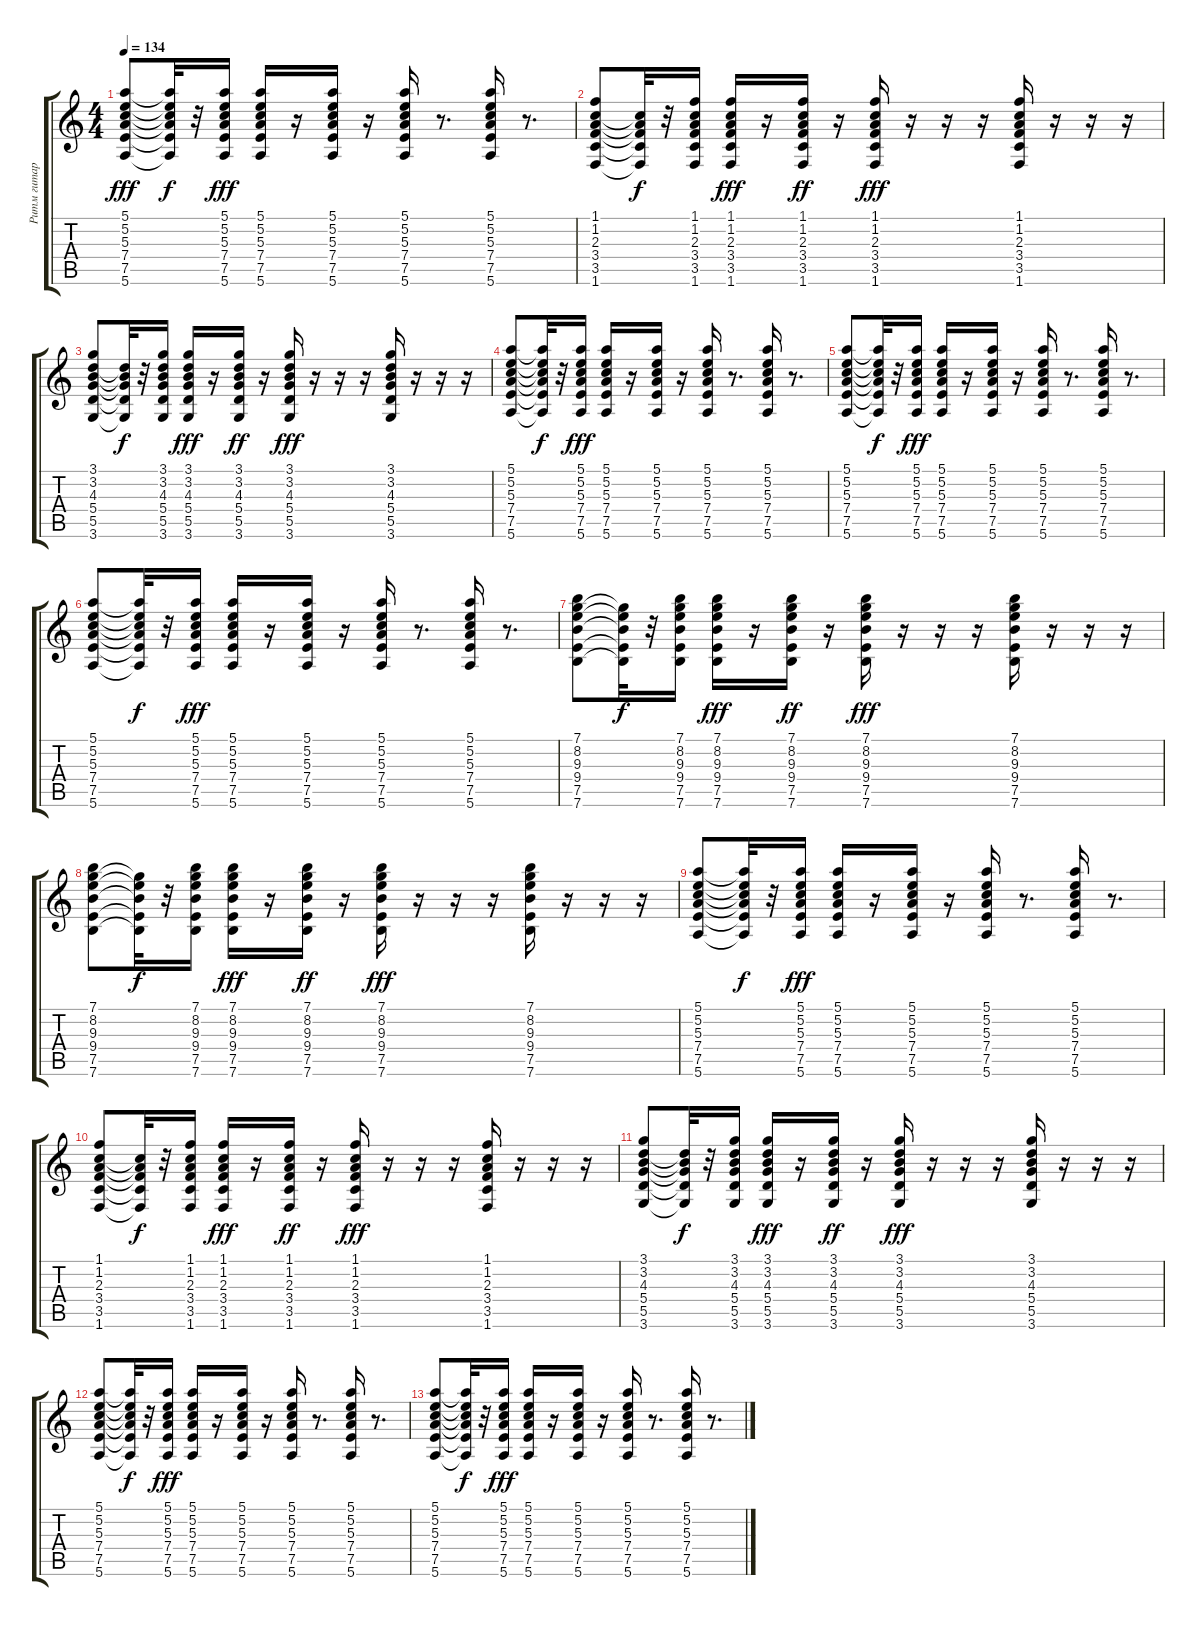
\track ("Ритм гитара" "Ритм гитар") {instrument electricguitarclean}
\staff {score tabs}
\tuning (E4 B3 G3 D3 A2 E2) {hide}
\ts (4 4)
\tempo 134
\clef g2
\ks c
(5.1 5.2 5.3 7.4 7.5 5.6).8{dy fff} (5.1{t} 5.2{t} 5.3{t} 7.4{t} 7.5{t} 5.6{t}).32{dy f} r.32 (5.1 5.2 5.3 7.4 7.5 5.6).16{dy fff} (5.1 5.2 5.3 7.4 7.5 5.6).16 r.16 (5.1 5.2 5.3 7.4 7.5 5.6).16 r.16 (5.1 5.2 5.3 7.4 7.5 5.6).16 r.8{d} (5.1 5.2 5.3 7.4 7.5 5.6).16 r.8{d} |
(1.1 1.2 2.3 3.4 3.5 1.6).8 (1.2{t} 2.3{t} 3.4{t} 3.5{t} 1.6{t}).32{dy f} r.32 (1.1 1.2 2.3 3.4 3.5 1.6).16 (1.1 1.2 2.3 3.4 3.5 1.6).16{dy fff} r.16 (1.1 1.2 2.3 3.4 3.5 1.6).16{dy ff} r.16 (1.1 1.2 2.3 3.4 3.5 1.6).16{dy fff} r.16 r.16 r.16 (1.1 1.2 2.3 3.4 3.5 1.6).16 r.16 r.16 r.16 |
(3.1 3.2 4.3 5.4 5.5 3.6).8 (3.2{t} 4.3{t} 5.4{t} 5.5{t} 3.6{t}).32{dy f} r.32 (3.1 3.2 4.3 5.4 5.5 3.6).16 (3.1 3.2 4.3 5.4 5.5 3.6).16{dy fff} r.16 (3.1 3.2 4.3 5.4 5.5 3.6).16{dy ff} r.16 (3.1 3.2 4.3 5.4 5.5 3.6).16{dy fff} r.16 r.16 r.16 (3.1 3.2 4.3 5.4 5.5 3.6).16 r.16 r.16 r.16 |
(5.1 5.2 5.3 7.4 7.5 5.6).8 (5.1{t} 5.2{t} 5.3{t} 7.4{t} 7.5{t} 5.6{t}).32{dy f} r.32 (5.1 5.2 5.3 7.4 7.5 5.6).16{dy fff} (5.1 5.2 5.3 7.4 7.5 5.6).16 r.16 (5.1 5.2 5.3 7.4 7.5 5.6).16 r.16 (5.1 5.2 5.3 7.4 7.5 5.6).16 r.8{d} (5.1 5.2 5.3 7.4 7.5 5.6).16 r.8{d} |
(5.1 5.2 5.3 7.4 7.5 5.6).8 (5.1{t} 5.2{t} 5.3{t} 7.4{t} 7.5{t} 5.6{t}).32{dy f} r.32 (5.1 5.2 5.3 7.4 7.5 5.6).16{dy fff} (5.1 5.2 5.3 7.4 7.5 5.6).16 r.16 (5.1 5.2 5.3 7.4 7.5 5.6).16 r.16 (5.1 5.2 5.3 7.4 7.5 5.6).16 r.8{d} (5.1 5.2 5.3 7.4 7.5 5.6).16 r.8{d} |
(5.1 5.2 5.3 7.4 7.5 5.6).8 (5.1{t} 5.2{t} 5.3{t} 7.4{t} 7.5{t} 5.6{t}).32{dy f} r.32 (5.1 5.2 5.3 7.4 7.5 5.6).16{dy fff} (5.1 5.2 5.3 7.4 7.5 5.6).16 r.16 (5.1 5.2 5.3 7.4 7.5 5.6).16 r.16 (5.1 5.2 5.3 7.4 7.5 5.6).16 r.8{d} (5.1 5.2 5.3 7.4 7.5 5.6).16 r.8{d} |
(7.1 8.2 9.3 9.4 7.5 7.6).8 (8.2{t} 9.3{t} 9.4{t} 7.5{t} 7.6{t}).32{dy f} r.32 (7.1 8.2 9.3 9.4 7.5 7.6).16 (7.1 8.2 9.3 9.4 7.5 7.6).16{dy fff} r.16 (7.1 8.2 9.3 9.4 7.5 7.6).16{dy ff} r.16 (7.1 8.2 9.3 9.4 7.5 7.6).16{dy fff} r.16 r.16 r.16 (7.1 8.2 9.3 9.4 7.5 7.6).16 r.16 r.16 r.16 |
(7.1 8.2 9.3 9.4 7.5 7.6).8 (8.2{t} 9.3{t} 9.4{t} 7.5{t} 7.6{t}).32{dy f} r.32 (7.1 8.2 9.3 9.4 7.5 7.6).16 (7.1 8.2 9.3 9.4 7.5 7.6).16{dy fff} r.16 (7.1 8.2 9.3 9.4 7.5 7.6).16{dy ff} r.16 (7.1 8.2 9.3 9.4 7.5 7.6).16{dy fff} r.16 r.16 r.16 (7.1 8.2 9.3 9.4 7.5 7.6).16 r.16 r.16 r.16 |
(5.1 5.2 5.3 7.4 7.5 5.6).8 (5.1{t} 5.2{t} 5.3{t} 7.4{t} 7.5{t} 5.6{t}).32{dy f} r.32 (5.1 5.2 5.3 7.4 7.5 5.6).16{dy fff} (5.1 5.2 5.3 7.4 7.5 5.6).16 r.16 (5.1 5.2 5.3 7.4 7.5 5.6).16 r.16 (5.1 5.2 5.3 7.4 7.5 5.6).16 r.8{d} (5.1 5.2 5.3 7.4 7.5 5.6).16 r.8{d} |
(1.1 1.2 2.3 3.4 3.5 1.6).8 (1.2{t} 2.3{t} 3.4{t} 3.5{t} 1.6{t}).32{dy f} r.32 (1.1 1.2 2.3 3.4 3.5 1.6).16 (1.1 1.2 2.3 3.4 3.5 1.6).16{dy fff} r.16 (1.1 1.2 2.3 3.4 3.5 1.6).16{dy ff} r.16 (1.1 1.2 2.3 3.4 3.5 1.6).16{dy fff} r.16 r.16 r.16 (1.1 1.2 2.3 3.4 3.5 1.6).16 r.16 r.16 r.16 |
(3.1 3.2 4.3 5.4 5.5 3.6).8 (3.2{t} 4.3{t} 5.4{t} 5.5{t} 3.6{t}).32{dy f} r.32 (3.1 3.2 4.3 5.4 5.5 3.6).16 (3.1 3.2 4.3 5.4 5.5 3.6).16{dy fff} r.16 (3.1 3.2 4.3 5.4 5.5 3.6).16{dy ff} r.16 (3.1 3.2 4.3 5.4 5.5 3.6).16{dy fff} r.16 r.16 r.16 (3.1 3.2 4.3 5.4 5.5 3.6).16 r.16 r.16 r.16 |
(5.1 5.2 5.3 7.4 7.5 5.6).8 (5.1{t} 5.2{t} 5.3{t} 7.4{t} 7.5{t} 5.6{t}).32{dy f} r.32 (5.1 5.2 5.3 7.4 7.5 5.6).16{dy fff} (5.1 5.2 5.3 7.4 7.5 5.6).16 r.16 (5.1 5.2 5.3 7.4 7.5 5.6).16 r.16 (5.1 5.2 5.3 7.4 7.5 5.6).16 r.8{d} (5.1 5.2 5.3 7.4 7.5 5.6).16 r.8{d} |
(5.1 5.2 5.3 7.4 7.5 5.6).8 (5.1{t} 5.2{t} 5.3{t} 7.4{t} 7.5{t} 5.6{t}).32{dy f} r.32 (5.1 5.2 5.3 7.4 7.5 5.6).16{dy fff} (5.1 5.2 5.3 7.4 7.5 5.6).16 r.16 (5.1 5.2 5.3 7.4 7.5 5.6).16 r.16 (5.1 5.2 5.3 7.4 7.5 5.6).16 r.8{d} (5.1 5.2 5.3 7.4 7.5 5.6).16 r.8{d}
